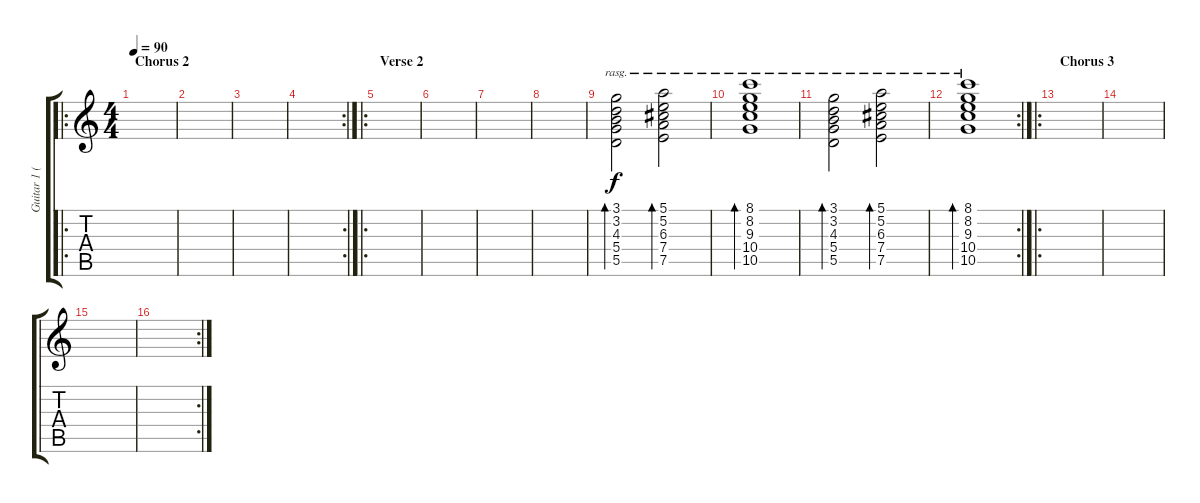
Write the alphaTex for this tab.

\track ("Guitar 1 (clean)" "Guitar 1 (") {instrument electricguitarclean}
\staff {score tabs}
\tuning (E4 B3 G3 D3 A2 E2) {hide}
\ro
\ts (4 4)
\section ("" "Chorus 2")
\tempo 90
\clef g2
\ks c
|
|
|
\rc 2
|
\ro
\section ("" "Verse 2")
|
|
|
|
(3.1 3.2 4.3 5.4 5.5).2{bd 120 rasg ii} (5.1 5.2 6.3 7.4 7.5).2{bd 120 rasg ii} |
(8.1 8.2 9.3 10.4 10.5).1{bd 120 rasg ii} |
(3.1 3.2 4.3 5.4 5.5).2{bd 120 rasg ii} (5.1 5.2 6.3 7.4 7.5).2{bd 120 rasg ii} |
\rc 2
(8.1 8.2 9.3 10.4 10.5).1{bd 120 rasg ii} |
\ro
\section ("" "Chorus 3")
|
|
|
\rc 2
